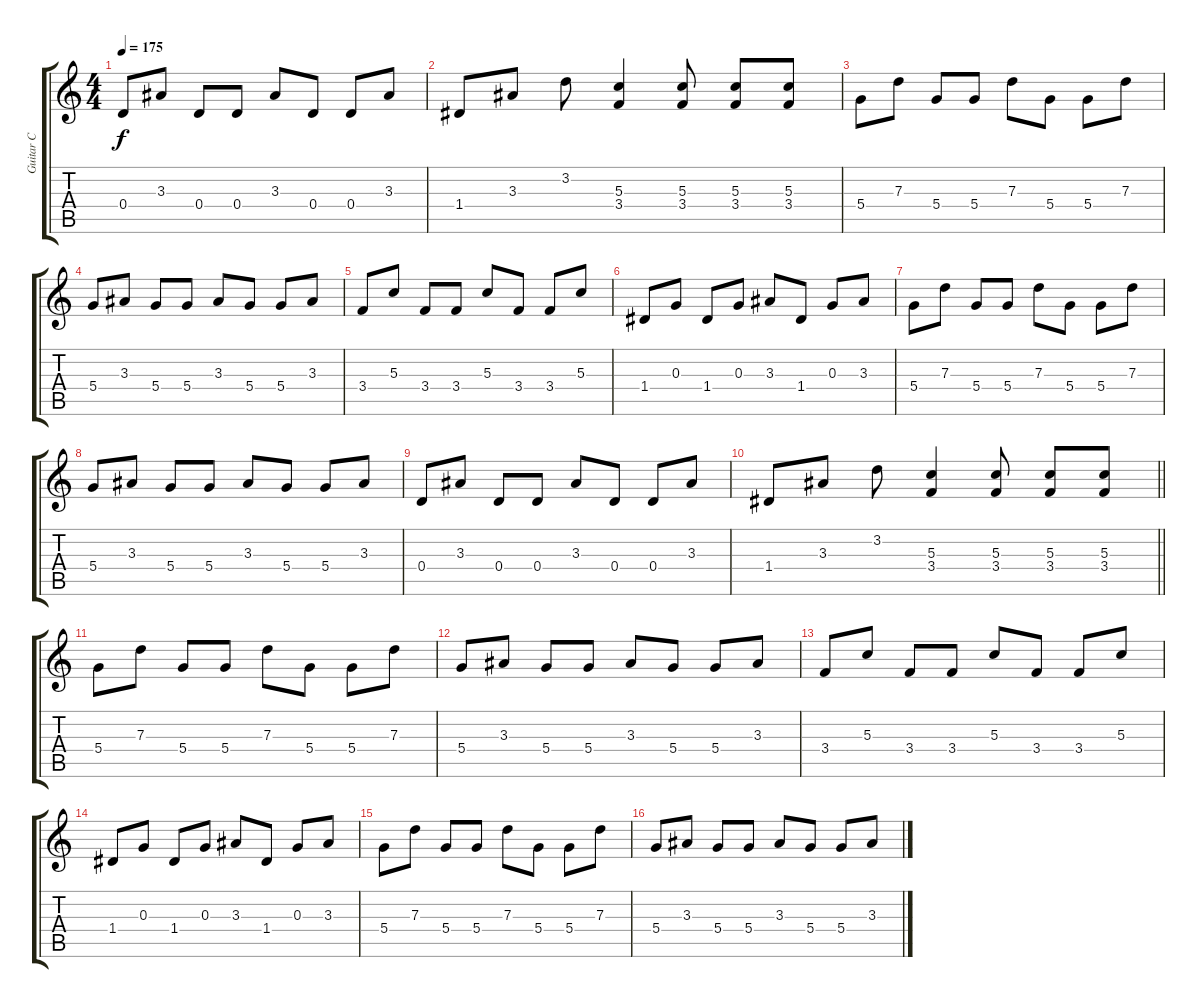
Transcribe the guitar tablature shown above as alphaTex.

\track ("Guitar C" "Guitar C") {instrument distortionguitar}
\staff {score tabs}
\tuning (E4 B3 G3 D3 A2 E2) {hide}
\ts (4 4)
\tempo 175
\clef g2
\ks c
0.4.8{dy f} 3.3.8 0.4.8 0.4.8 3.3.8 0.4.8 0.4.8 3.3.8 |
1.4.8 3.3.8 3.2.8 (5.3 3.4).4 (5.3 3.4).8 (5.3 3.4).8 (5.3 3.4).8 |
5.4.8 7.3.8 5.4.8 5.4.8 7.3.8 5.4.8 5.4.8 7.3.8 |
5.4.8 3.3.8 5.4.8 5.4.8 3.3.8 5.4.8 5.4.8 3.3.8 |
3.4.8 5.3.8 3.4.8 3.4.8 5.3.8 3.4.8 3.4.8 5.3.8 |
1.4.8 0.3.8 1.4.8 0.3.8 3.3.8 1.4.8 0.3.8 3.3.8 |
5.4.8 7.3.8 5.4.8 5.4.8 7.3.8 5.4.8 5.4.8 7.3.8 |
5.4.8 3.3.8 5.4.8 5.4.8 3.3.8 5.4.8 5.4.8 3.3.8 |
0.4.8 3.3.8 0.4.8 0.4.8 3.3.8 0.4.8 0.4.8 3.3.8 |
\barLineRight lightlight
1.4.8 3.3.8 3.2.8 (5.3 3.4).4 (5.3 3.4).8 (5.3 3.4).8 (5.3 3.4).8 |
5.4.8 7.3.8 5.4.8 5.4.8 7.3.8 5.4.8 5.4.8 7.3.8 |
5.4.8 3.3.8 5.4.8 5.4.8 3.3.8 5.4.8 5.4.8 3.3.8 |
3.4.8 5.3.8 3.4.8 3.4.8 5.3.8 3.4.8 3.4.8 5.3.8 |
1.4.8 0.3.8 1.4.8 0.3.8 3.3.8 1.4.8 0.3.8 3.3.8 |
5.4.8 7.3.8 5.4.8 5.4.8 7.3.8 5.4.8 5.4.8 7.3.8 |
5.4.8 3.3.8 5.4.8 5.4.8 3.3.8 5.4.8 5.4.8 3.3.8
